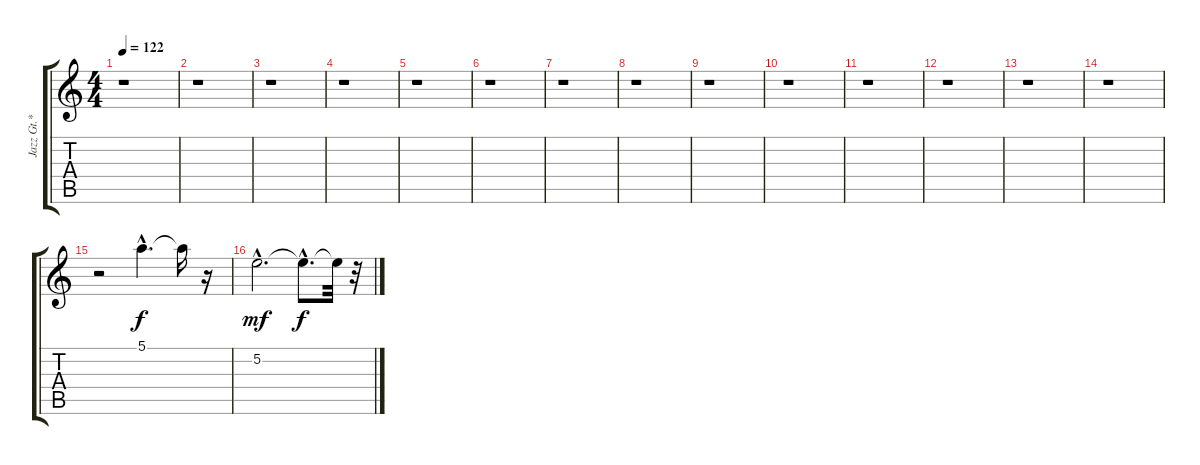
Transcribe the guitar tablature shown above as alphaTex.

\track (" Jazz Gt.*merged" " Jazz Gt.*") {instrument electricguitarjazz}
\staff {score tabs}
\tuning (E4 B3 G3 D3 A2 E2) {hide}
\ts (4 4)
\tempo 122
\clef g2
\ks c
r.1{dy f} |
r.1 |
r.1 |
r.1 |
r.1 |
r.1 |
r.1 |
r.1 |
r.1 |
r.1 |
r.1 |
r.1 |
r.1 |
r.1 |
r.2 5.1{hac}.4{d} 5.1{t}.16 r.16 |
5.2{hac}.2{d dy mf} 5.2{hac t}.8{d dy f} 5.2{t}.32 r.32
